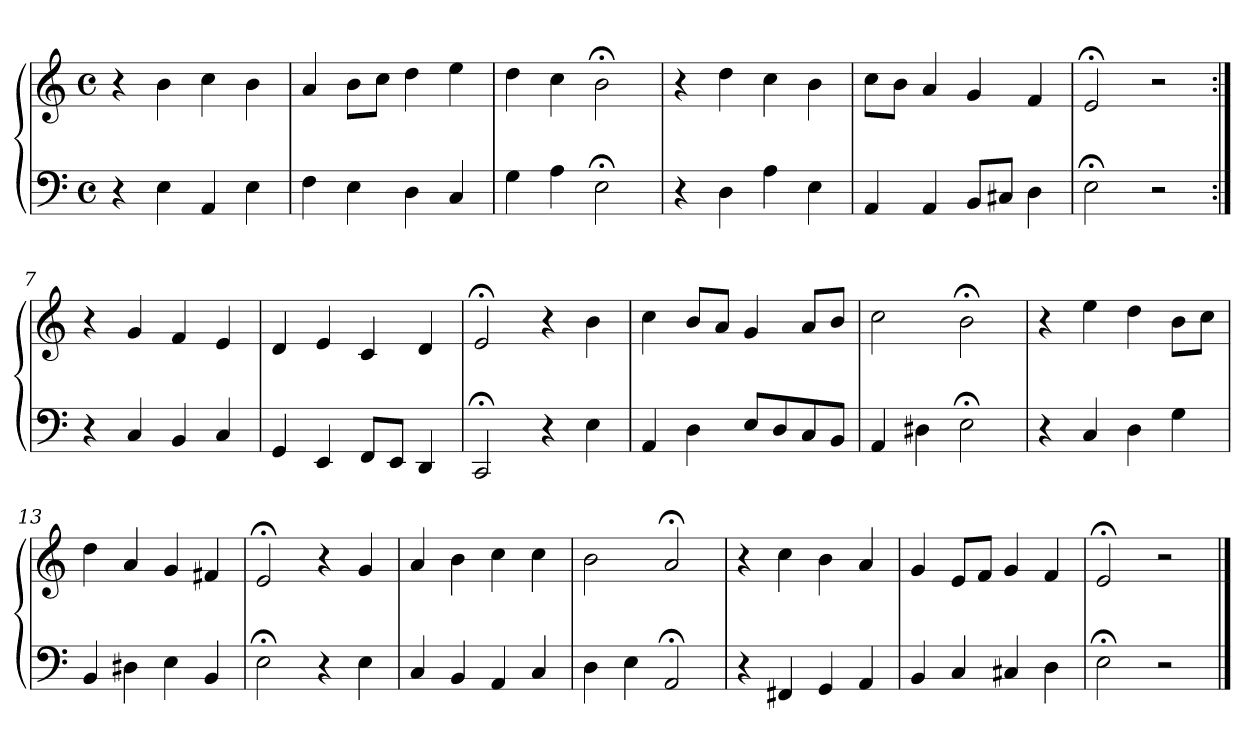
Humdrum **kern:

**kern	**kern
*part1	*part1
*staff2	*staff1
*clefF4	*clefG2
*M4/4	*M4/4
*met(c)	*met(c)
=1	=1
4r	4r
4E	4b
4AA	4cc
4E	4b
=2	=2
4F	4a
4E	8bL
.	8ccJ
4D	4dd
4C	4ee
=3	=3
4G	4dd
4A	4cc
2E;<	2b;<
=4	=4
4r	4r
4D	4dd
4A	4cc
4E	4b
=5	=5
4AA	8ccL
.	8bJ
4AA	4a
8BBL	4g
8C#XJ	.
4D	4f
=6	=6
2E;<	2e;<
2r	2r
=7:|!	=7:|!
4r	4r
4C	4g
4BB	4f
4C	4e
!!LO:LB:g=z
=8	=8
4GG	4d
4EE	4e
8FFL	4c
8EEJ	.
4DD	4d
=9	=9
2CC;<	2e;<
4r	4r
4E	4b
=10	=10
4AA	4cc
4D	8bL
.	8aJ
8EL	4g
8D	.
8C	8aL
8BBJ	8bJ
=11	=11
4AA	2cc
4D#X	.
2E;<	2b;<
=12	=12
4r	4r
4C	4ee
4D	4dd
4G	8bL
.	8ccJ
=13	=13
4BB	4dd
4D#X	4a
4E	4g
4BB	4f#X
=14	=14
2E;<	2e;<
4r	4r
4E	4g
!!LO:LB:g=z
=15	=15
4C	4a
4BB	4b
4AA	4cc
4C	4cc
=16	=16
4D	2b
4E	.
2AA;<	2a;<
=17	=17
4r	4r
4FF#X	4cc
4GG	4b
4AA	4a
=18	=18
4BB	4g
4C	8eL
.	8fJ
4C#X	4g
4D	4f
=19	=19
2E;<	2e;<
2r	2r
==	==
*-	*-
